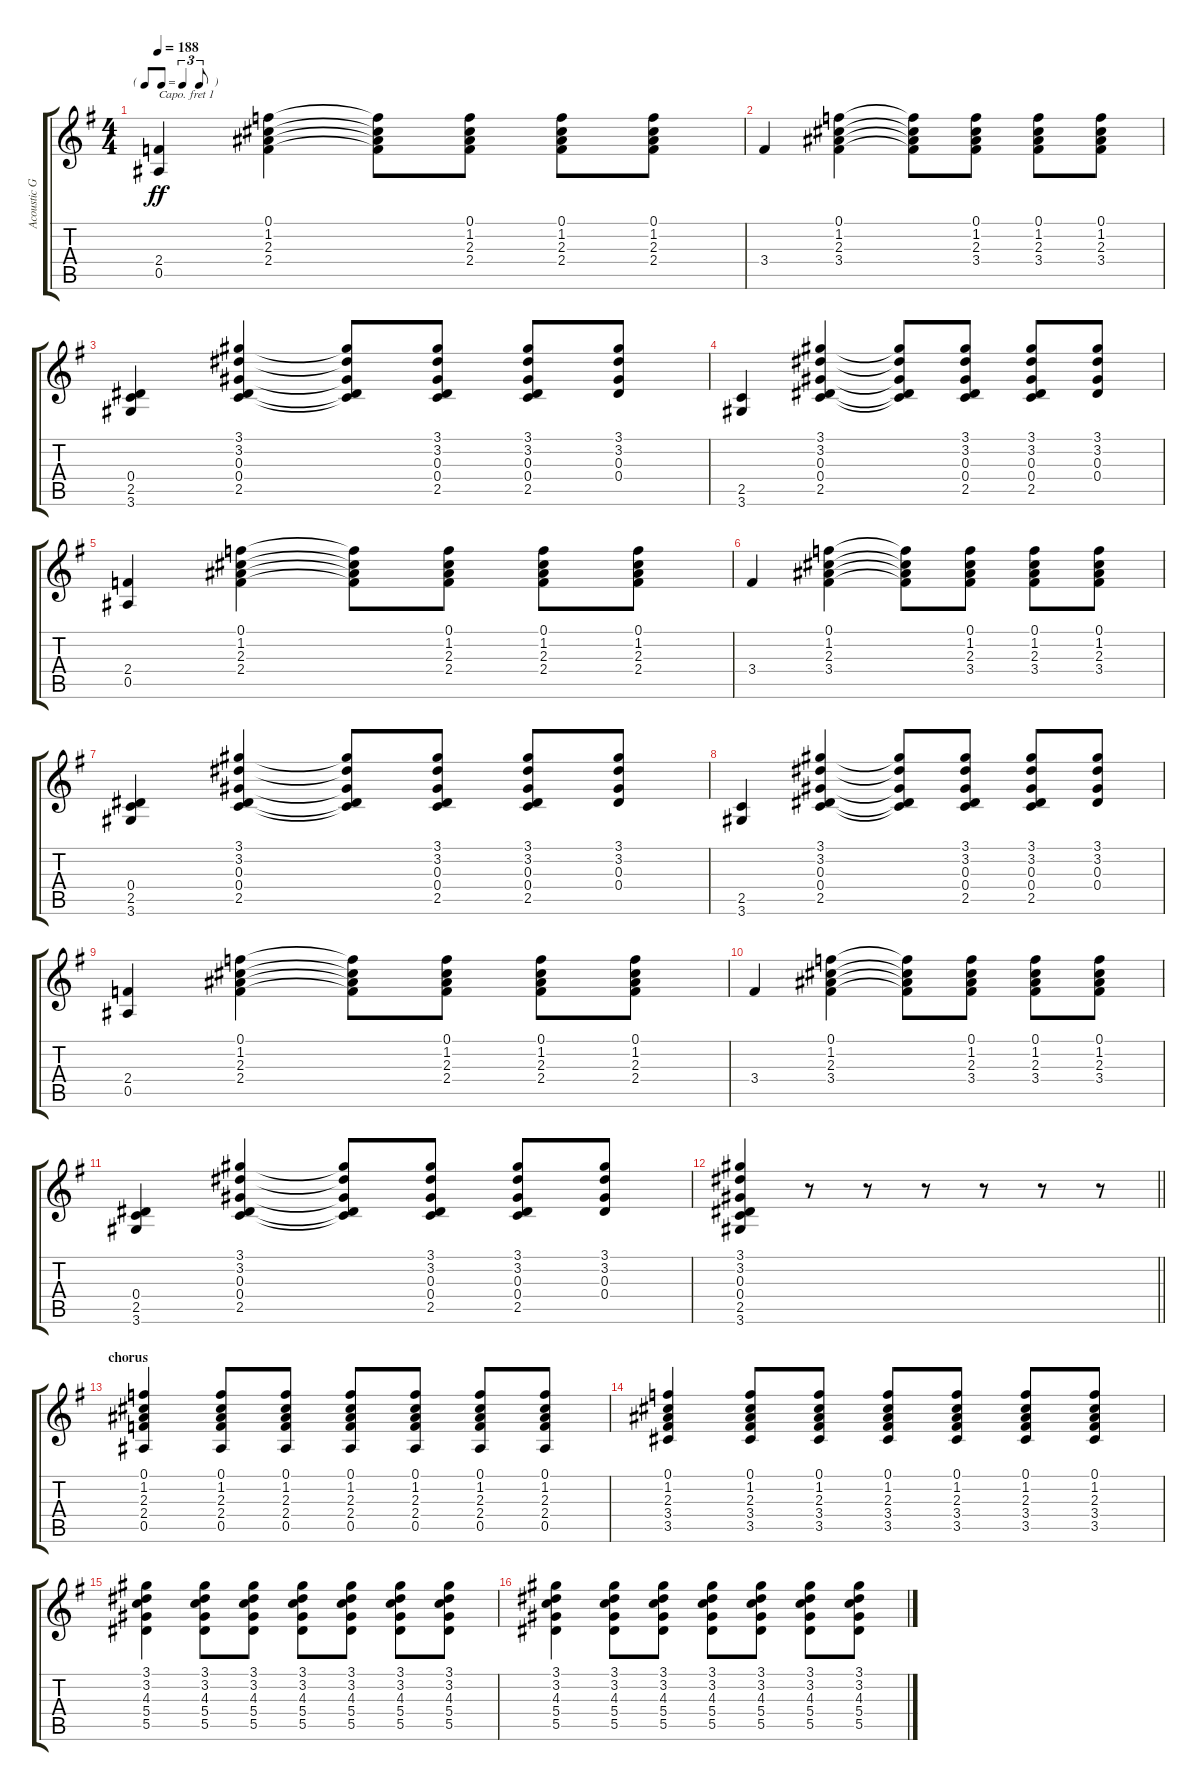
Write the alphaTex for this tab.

\track ("Acoustic Guitar" "Acoustic G") {instrument acousticguitarsteel}
\staff {score tabs}
\capo 1
\tuning (E4 B3 G3 D3 A2 E2) {hide}
\ts (4 4)
\tf triplet8th
\tempo 188
\clef g2
\ks g
(2.4 0.5).4{dy ff} (0.1 1.2 2.3 2.4).4 (0.1{t} 1.2{t} 2.3{t} 2.4{t}).8 (0.1 1.2 2.3 2.4).8 (0.1 1.2 2.3 2.4).8 (0.1 1.2 2.3 2.4).8 |
3.4.4 (0.1 1.2 2.3 3.4).4 (0.1{t} 1.2{t} 2.3{t} 3.4{t}).8 (0.1 1.2 2.3 3.4).8 (0.1 1.2 2.3 3.4).8 (0.1 1.2 2.3 3.4).8 |
(0.4 2.5 3.6).4 (3.1 3.2 0.3 0.4 2.5).4 (3.1{t} 3.2{t} 0.3{t} 0.4{t} 2.5{t}).8 (3.1 3.2 0.3 0.4 2.5).8 (3.1 3.2 0.3 0.4 2.5).8 (3.1 3.2 0.3 0.4).8 |
(2.5 3.6).4 (3.1 3.2 0.3 0.4 2.5).4 (3.1{t} 3.2{t} 0.3{t} 0.4{t} 2.5{t}).8 (3.1 3.2 0.3 0.4 2.5).8 (3.1 3.2 0.3 0.4 2.5).8 (3.1 3.2 0.3 0.4).8 |
(2.4 0.5).4 (0.1 1.2 2.3 2.4).4 (0.1{t} 1.2{t} 2.3{t} 2.4{t}).8 (0.1 1.2 2.3 2.4).8 (0.1 1.2 2.3 2.4).8 (0.1 1.2 2.3 2.4).8 |
3.4.4 (0.1 1.2 2.3 3.4).4 (0.1{t} 1.2{t} 2.3{t} 3.4{t}).8 (0.1 1.2 2.3 3.4).8 (0.1 1.2 2.3 3.4).8 (0.1 1.2 2.3 3.4).8 |
(0.4 2.5 3.6).4 (3.1 3.2 0.3 0.4 2.5).4 (3.1{t} 3.2{t} 0.3{t} 0.4{t} 2.5{t}).8 (3.1 3.2 0.3 0.4 2.5).8 (3.1 3.2 0.3 0.4 2.5).8 (3.1 3.2 0.3 0.4).8 |
(2.5 3.6).4 (3.1 3.2 0.3 0.4 2.5).4 (3.1{t} 3.2{t} 0.3{t} 0.4{t} 2.5{t}).8 (3.1 3.2 0.3 0.4 2.5).8 (3.1 3.2 0.3 0.4 2.5).8 (3.1 3.2 0.3 0.4).8 |
(2.4 0.5).4 (0.1 1.2 2.3 2.4).4 (0.1{t} 1.2{t} 2.3{t} 2.4{t}).8 (0.1 1.2 2.3 2.4).8 (0.1 1.2 2.3 2.4).8 (0.1 1.2 2.3 2.4).8 |
3.4.4 (0.1 1.2 2.3 3.4).4 (0.1{t} 1.2{t} 2.3{t} 3.4{t}).8 (0.1 1.2 2.3 3.4).8 (0.1 1.2 2.3 3.4).8 (0.1 1.2 2.3 3.4).8 |
(0.4 2.5 3.6).4 (3.1 3.2 0.3 0.4 2.5).4 (3.1{t} 3.2{t} 0.3{t} 0.4{t} 2.5{t}).8 (3.1 3.2 0.3 0.4 2.5).8 (3.1 3.2 0.3 0.4 2.5).8 (3.1 3.2 0.3 0.4).8 |
\barLineRight lightlight
(3.1 3.2 0.3 0.4 2.5 3.6).4 r.8 r.8 r.8 r.8 r.8 r.8 |
\section ("" "chorus")
(0.1 1.2 2.3 2.4 0.5).4 (0.1 1.2 2.3 2.4 0.5).8 (0.1 1.2 2.3 2.4 0.5).8 (0.1 1.2 2.3 2.4 0.5).8 (0.1 1.2 2.3 2.4 0.5).8 (0.1 1.2 2.3 2.4 0.5).8 (0.1 1.2 2.3 2.4 0.5).8 |
(0.1 1.2 2.3 3.4 3.5).4 (0.1 1.2 2.3 3.4 3.5).8 (0.1 1.2 2.3 3.4 3.5).8 (0.1 1.2 2.3 3.4 3.5).8 (0.1 1.2 2.3 3.4 3.5).8 (0.1 1.2 2.3 3.4 3.5).8 (0.1 1.2 2.3 3.4 3.5).8 |
(3.1 3.2 4.3 5.4 5.5).4 (3.1 3.2 4.3 5.4 5.5).8 (3.1 3.2 4.3 5.4 5.5).8 (3.1 3.2 4.3 5.4 5.5).8 (3.1 3.2 4.3 5.4 5.5).8 (3.1 3.2 4.3 5.4 5.5).8 (3.1 3.2 4.3 5.4 5.5).8 |
(3.1 3.2 4.3 5.4 5.5).4 (3.1 3.2 4.3 5.4 5.5).8 (3.1 3.2 4.3 5.4 5.5).8 (3.1 3.2 4.3 5.4 5.5).8 (3.1 3.2 4.3 5.4 5.5).8 (3.1 3.2 4.3 5.4 5.5).8 (3.1 3.2 4.3 5.4 5.5).8
